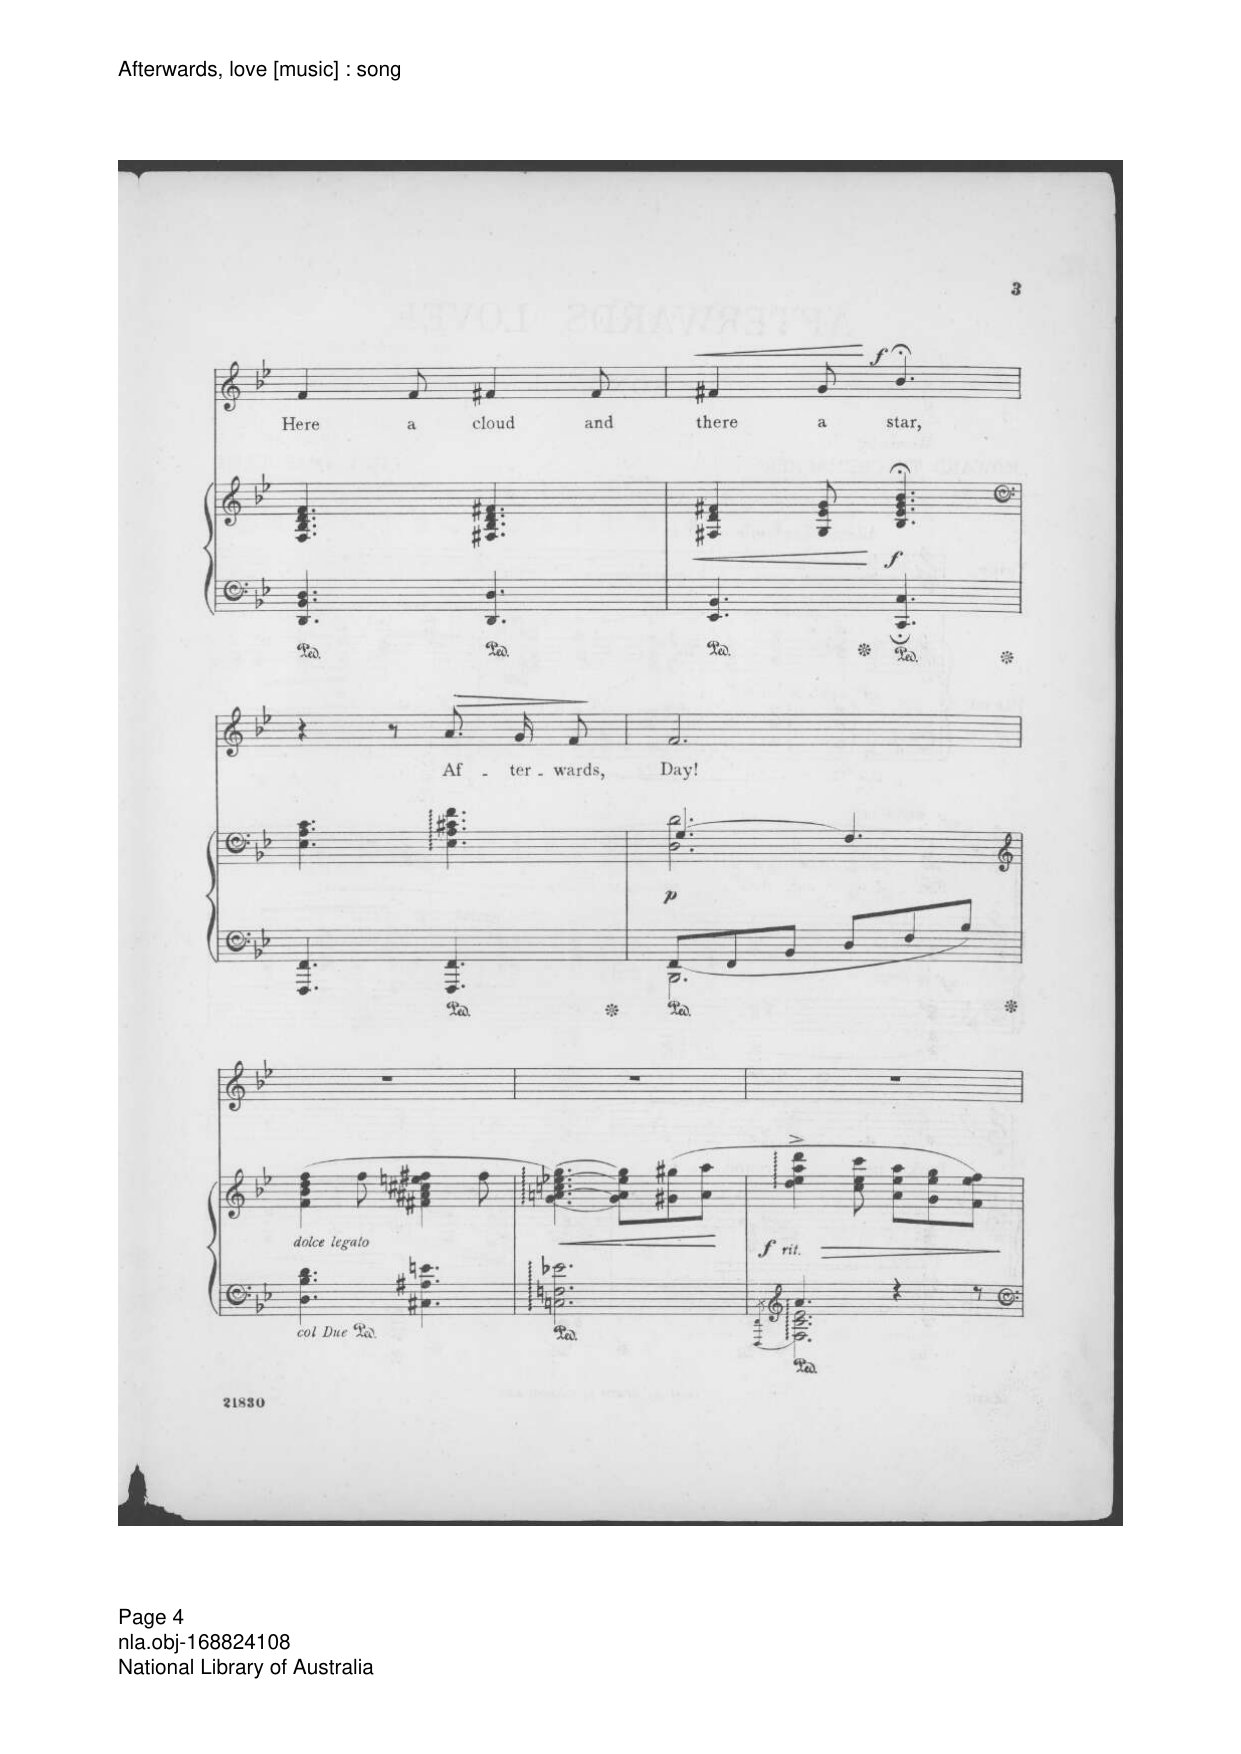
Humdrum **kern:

**kern	**kern	**dynam	**kern	**text	**dynam
*part2	*part2	*part2	*part1	*part1	*part1
*staff3	*staff2	*staff2/3	*staff1	*staff1	*staff1
*I"Piano	*	*	*I"Voice	*	*
*I'Pno	*	*	*	*	*
*clefF4	*clefG2	*	*clefG2	*	*
*k[b-e-]	*k[b-e-]	*	*k[b-e-]	*	*
*M6/8	*M6/8	*	*M6/8	*	*
=8	=8	=8	=8	=8	=8
4.DD/ 4.BB-/ 4.D/	4.F/ 4.B-/ 4.d/ 4.f/	.	4f/	Here	.
.	.	.	8f/	a	.
4.DD/ 4.D/	4.F#X/ 4.B-/ 4.d/ 4.f#X/	.	4f#X/	cloud	.
.	.	.	8f#/	and	.
=9	=9	=9	=9	=9	=9
!	!	!LO:HP:b	!	!	!LO:HP:b
4.EE-/ 4.BB-/	4F#X/ 4d/ 4f#X/	<	4f#X/	there	<
.	8G/ 8e-/ 8g/	.	8g/	a	.
!	!	!LO:DY:n=1:b	!	!	!LO:DY:n=1:a
4.CC/; 4.C/;	4.B-/;< 4.e-/;< 4.g/;< 4.b-/;<	[ f	4.b-;</	star,	[ f
=10	=10	=10	=10	=10	=10
*	*clefF4	*	*	*	*
4.FFF/ 4.FF/	4.E-\ 4.A\ 4.c\	.	4r	.	.
.	.	.	8r	.	.
!	!	!	!	!	!LO:HP:b
4.FFF/ 4.FF/	4.E-\ 4.A\ 4.c#X\ 4.f\	.	8.a/L	Af-	>
.	.	.	16g/K	-ter-	.
.	.	.	8f/J	-wards,	.
.	.	.	.	.	]
=11	=11	=11	=11	=11	=11
*^	*^	*	*	*	*
!	!	!	!	!LO:DY:b	!	!	!
8FF/L	2.BBB-\	(4.G/	2.D\ 2.d\	p	2.f/	Day!	.
8FF/	.	.	.	.	.	.	.
8BB-/J	.	.	.	.	.	.	.
8D/L	.	4.F/)	.	.	.	.	.
8F/	.	.	.	.	.	.	.
8B-/J	.	.	.	.	.	.	.
*v	*v	*	*	*	*	*	*
*	*v	*v	*	*	*	*
=12	=12	=12	=12	=12	=12
*	*clefG2	*	*	*	*
!	!LO:TX:i:t=dolce legato	!	!	!	!
!LO:TX:b:i:t=col Due	!	!	!	!	!
4.D\ 4.B-\ 4.d\	(4f\ 4b-\ 4dd\ 4ff\	.	2.r	.	.
.	8ff\	.	.	.	.
4.C#X\ 4.A#X\ 4.en\	4f#X\ 4a#X\ 4cc#X\ 4een\ 4ff#X\	.	.	.	.
.	8ff#\	.	.	.	.
=13	=13	=13	=13	=13	=13
!	!	!LO:HP:b	!	!	!
2.Cn\ 2.Fn\ 2.e-X\	[4.g\ [4.an\ 4.ccn\ [4.ee-X\ [4.gg\)	<	2.r	.	.
.	8g\] 8a\] 8ee-\] 8gg\]L	.	.	.	.
.	(8g#X\ 8gg#X\	.	.	.	.
.	8a\ 8aa\J	[	.	.	.
=14	=14	=14	=14	=14	=14
8qFFF/ 8qFF/	.	.	.	.	.
*^	*	*	*	*	*
!	!	!	!LO:DY:b	!	!	!
4.a^/	2.F\ 2.c\ 2.e-\	4dd\^ 4ee-\^ 4aa\^ 4ddd\^	f	2.r	.	.
!	!	!	!LO:HP:b	!	!	!
.	.	8cc\ 8ee-\ 8ccc\	>	.	.	.
!	!	!LO:TX:i:t=rit.	!	!	!	!
4r	.	8a\ 8ee-\ 8aa\L	.	.	.	.
.	.	8g\ 8ee-\ 8gg\	.	.	.	.
8r	.	8f\ 8ee-\ 8ff\J)	.	.	.	.
*v	*v	*	*	*	*	*
.	.	]	.	.	.
=	=	=	=	=	=
*-	*-	*-	*-	*-	*-
